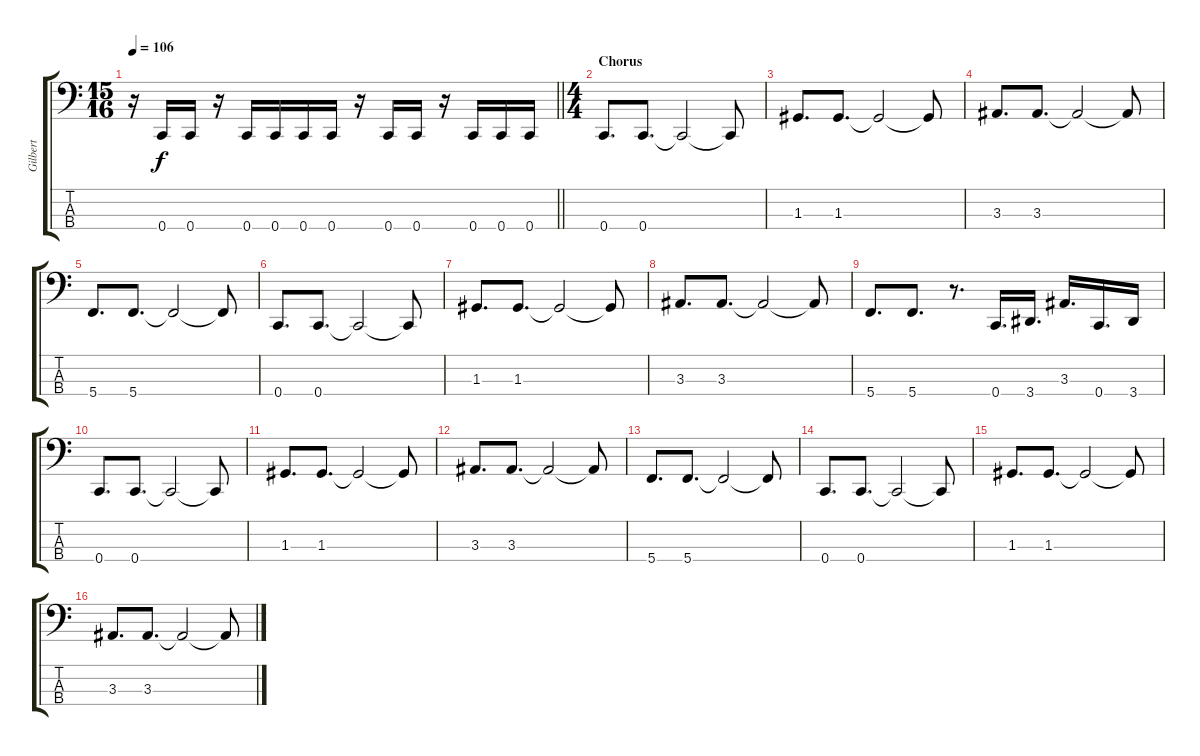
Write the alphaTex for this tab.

\track ("Gilbert" "Gilbert") {instrument electricbassfinger}
\staff {score tabs}
\tuning (F2 C2 G1 C1) {hide}
\ts (15 16)
\tempo 106
\clef f4
\barLineRight lightlight
\ks c
r.16{dy f} 0.4.16 0.4.16 r.16 0.4.16 0.4.16 0.4.16 0.4.16 r.16 0.4.16 0.4.16 r.16 0.4.16 0.4.16 0.4.16 |
\ts (4 4)
\section ("" "Chorus")
0.4.8{d} 0.4.8{d} 0.4{t}.2 0.4{t}.8 |
1.3.8{d} 1.3.8{d} 1.3{t}.2 1.3{t}.8 |
3.3.8{d} 3.3.8{d} 3.3{t}.2 3.3{t}.8 |
5.4.8{d} 5.4.8{d} 5.4{t}.2 5.4{t}.8 |
0.4.8{d} 0.4.8{d} 0.4{t}.2 0.4{t}.8 |
1.3.8{d} 1.3.8{d} 1.3{t}.2 1.3{t}.8 |
3.3.8{d} 3.3.8{d} 3.3{t}.2 3.3{t}.8 |
5.4.8{d} 5.4.8{d} r.8{d} 0.4.16{d} 3.4.16{d} 3.3.16{d} 0.4.16{d} 3.4.16 |
0.4.8{d} 0.4.8{d} 0.4{t}.2 0.4{t}.8 |
1.3.8{d} 1.3.8{d} 1.3{t}.2 1.3{t}.8 |
3.3.8{d} 3.3.8{d} 3.3{t}.2 3.3{t}.8 |
5.4.8{d} 5.4.8{d} 5.4{t}.2 5.4{t}.8 |
0.4.8{d} 0.4.8{d} 0.4{t}.2 0.4{t}.8 |
1.3.8{d} 1.3.8{d} 1.3{t}.2 1.3{t}.8 |
3.3.8{d} 3.3.8{d} 3.3{t}.2 3.3{t}.8
